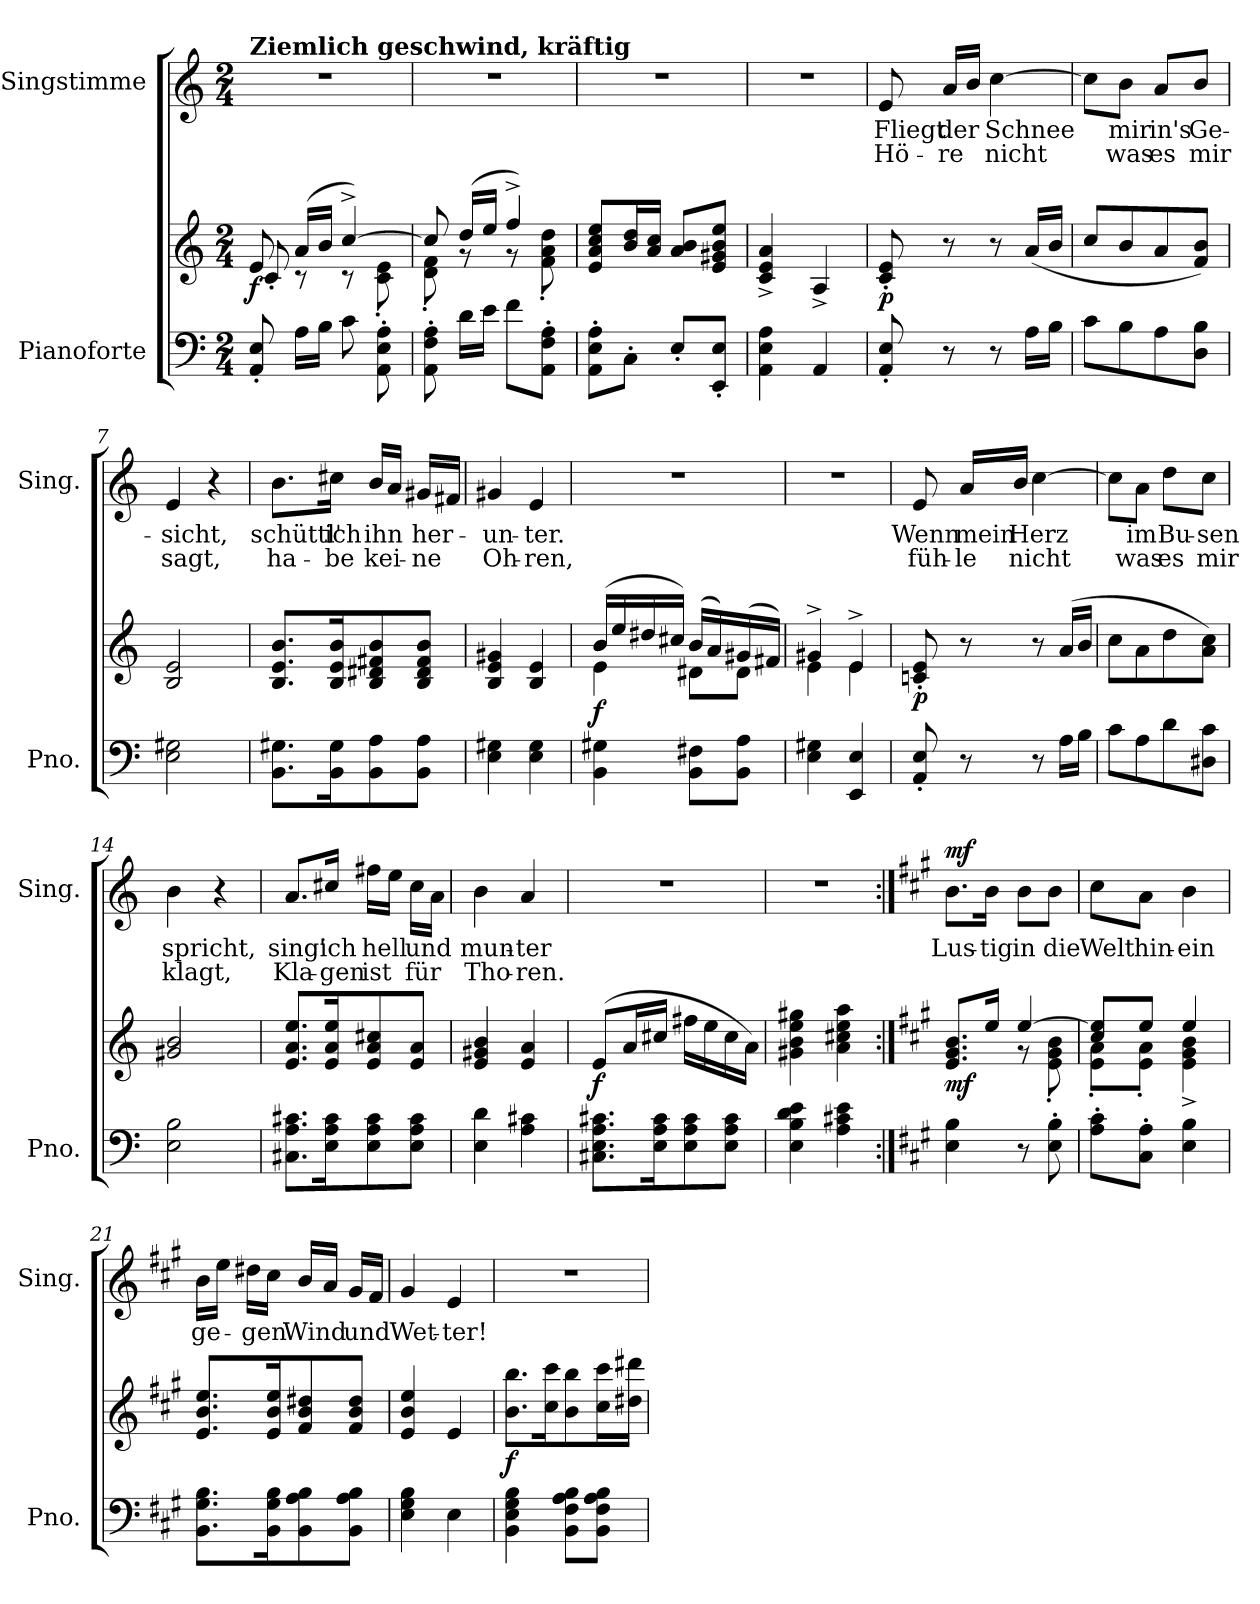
**kern	**kern	**dynam	**kern	**text	**text	**dynam
*part2	*part2	*part2	*part1	*part1	*part1	*part1
*staff3	*staff2	*staff2/3	*staff1	*staff1	*staff1	*staff1
*I"Pianoforte	*	*	*I"Singstimme	*	*	*
*I'Pno.	*	*	*I'Sing.	*	*	*
*clefF4	*clefG2	*	*clefG2	*	*	*
*k[]	*k[]	*	*k[]	*	*	*
*M2/4	*M2/4	*	*M2/4	*	*	*
*MM90	*MM90	*	*MM90	*	*	*
=1	=1	=1	=1	=1	=1	=1
*	*^	*	*	*	*	*
!	!	!	!	!LO:TX:a:B:t=Ziemlich geschwind, kräftig	!	!	!
!	!	!	!LO:DY:b	!	!	!	!
8AA/' 8E/'	8e/	8c'/	f	2r	.	.	.
16A\LL	(>16a/LL	8r	.	.	.	.	.
16B\JJ	16b/JJ	.	.	.	.	.	.
8c\	[4cc^/)	8r	.	.	.	.	.
8AA\' 8E\' 8A\'	.	8c\' 8e\'	.	.	.	.	.
=2	=2	=2	=2	=2	=2	=2	=2
8AA\' 8F\' 8A\'	8cc/]	8d\' 8f\'	.	2r	.	.	.
16d\LL	(>16dd/LL	8r	.	.	.	.	.
16e\JJ	16ee/JJ	.	.	.	.	.	.
8f\L	4ff^/)	8r	.	.	.	.	.
8AA\' 8F\' 8A\'J	.	8f\' 8a\' 8dd\'	.	.	.	.	.
*	*v	*v	*	*	*	*	*
=3	=3	=3	=3	=3	=3	=3
8AA\' 8E\' 8A\'L	8e/ 8a/ 8cc/ 8ee/L	.	2r	.	.	.
8C'\J	16b/ 16dd/L	.	.	.	.	.
.	16a/ 16cc/JJ	.	.	.	.	.
8E'/L	8a/ 8b/L	.	.	.	.	.
8EE/' 8E/'J	8e/ 8g#X/ 8b/ 8ee/J	.	.	.	.	.
=4	=4	=4	=4	=4	=4	=4
4AA\ 4E\ 4A\	4c/^ 4e/^ 4a/^	.	2r	.	.	.
4AA/	4A^/	.	.	.	.	.
=5	=5	=5	=5	=5	=5	=5
!	!	!LO:DY:b	!	!LO:LY:b	!LO:LY:b	!
8AA/' 8E/'	8c/' 8e/'	p	8e/	Fliegt	Hö-	.
!	!	!	!	!LO:LY:b	!LO:LY:b	!
8r	8r	.	16a/LL	der	-re	.
.	.	.	16b/JJ	.	.	.
!	!	!	!	!LO:LY:b	!LO:LY:b	!
8r	8r	.	[4cc\	-Schnee	nicht	.
16A\LL	(<16a/LL	.	.	.	.	.
16B\JJ	16b/JJ	.	.	.	.	.
=6	=6	=6	=6	=6	=6	=6
8c\L	8cc/L	.	8cc\L]	.	.	.
!	!	!	!	!LO:LY:b	!LO:LY:b	!
8B\	8b/	.	8b\J	mir	was	.
!	!	!	!	!LO:LY:b	!LO:LY:b	!
8A\	8a/	.	8a/L	in's	es	.
!	!	!	!	!LO:LY:b	!LO:LY:b	!
8D\ 8B\J	8f/ 8b/J)	.	8b/J	Ge-	mir	.
=7	=7	=7	=7	=7	=7	=7
!	!	!	!	!LO:LY:b	!LO:LY:b	!
2E\ 2G#X\	2B/ 2e/	.	4e/	-sicht,	sagt,	.
.	.	.	4r	.	.	.
!!LO:LB:g=z
=8	=8	=8	=8	=8	=8	=8
!	!	!	!	!LO:LY:b	!LO:LY:b	!
8.BB\ 8.G#X\L	8.B/ 8.e/ 8.b/L	.	8.b\L	schüttl'	ha-	.
!	!	!	!	!LO:LY:b	!LO:LY:b	!
16BB\ 16G#\K	16B/ 16e/ 16b/K	.	16cc#X\Jk	ich	-be	.
!	!	!	!	!LO:LY:b	!LO:LY:b	!
8BB\ 8A\	8B/ 8d#X/ 8f#X/ 8b/	.	16b/LL	ihn	kei-	.
.	.	.	16a/JJ	.	.	.
!	!	!	!	!LO:LY:b	!LO:LY:b	!
8BB\ 8A\J	8B/ 8d#/ 8f#/ 8b/J	.	16g#X/LL	her-	-ne	.
.	.	.	16f#X/JJ	.	.	.
=9	=9	=9	=9	=9	=9	=9
!	!	!	!	!LO:LY:b	!LO:LY:b	!
4E\ 4G#X\	4B/ 4e/ 4g#X/	.	4g#X/	-un-	Oh-	.
!	!	!	!	!LO:LY:b	!LO:LY:b	!
4E\ 4G#\	4B/ 4e/	.	4e/	-ter.	-ren,	.
=10	=10	=10	=10	=10	=10	=10
*	*^	*	*	*	*	*
!	!	!	!LO:DY:b	!	!	!	!
4BB\ 4G#X\	(>16b/LL	4e\	f	2r	.	.	.
.	16ee/	.	.	.	.	.	.
.	16dd#X/	.	.	.	.	.	.
.	16cc#X/JJ)	.	.	.	.	.	.
8BB\ 8F#X\L	(>16b/LL	8d#X\L	.	.	.	.	.
.	16a/)	.	.	.	.	.	.
8BB\ 8A\J	(>16g#X/	8d#\J	.	.	.	.	.
.	16f#X/JJ)	.	.	.	.	.	.
=11	=11	=11	=11	=11	=11	=11	=11
4E\ 4G#X\	4g#X^/	4e\	.	2r	.	.	.
4EE/ 4E/	4e^/	4e\	.	.	.	.	.
=12	=12	=12	=12	=12	=12	=12	=12
!	!	!	!LO:DY:b	!	!LO:LY:b	!LO:LY:b	!
*	*v	*v	*	*	*	*	*
8AA/' 8E/'	8cn/' 8e/'	p	8e/	Wenn	füh-	.
!	!	!	!	!LO:LY:b	!LO:LY:b	!
8r	8r	.	16a/LL	mein	-le	.
!	!	!	!	!LO:LY:b	!LO:LY:b	!
.	.	.	16b/JJ	Herz	nicht	.
8r	8r	.	[4cc\	.	.	.
16A\LL	(>16a/LL	.	.	.	.	.
16B\JJ	16b/JJ	.	.	.	.	.
!!LO:LB:g=z
=13	=13	=13	=13	=13	=13	=13
8c\L	8cc\L	.	8cc\L]	.	.	.
!	!	!	!	!LO:LY:b	!LO:LY:b	!
8A\	8a\	.	8a\J	im	was	.
!	!	!	!	!LO:LY:b	!LO:LY:b	!
8d\	8dd\	.	8dd\L	Bu-	es	.
!	!	!	!	!LO:LY:b	!LO:LY:b	!
8D#X\ 8c\J	8a\ 8cc\J)	.	8cc\J	-sen	mir	.
=14	=14	=14	=14	=14	=14	=14
!	!	!	!	!LO:LY:b	!LO:LY:b	!
2E\ 2B\	2g#X/ 2b/	.	4b\	spricht,	klagt,	.
.	.	.	4r	.	.	.
=15	=15	=15	=15	=15	=15	=15
!	!	!	!	!LO:LY:b	!LO:LY:b	!
8.C#X\ 8.A\ 8.c#X\L	8.e/ 8.a/ 8.ee/L	.	8.a/L	sing'	Kla-	.
!	!	!	!	!LO:LY:b	!LO:LY:b	!
16E\ 16A\ 16c#\K	16e/ 16a/ 16ee/K	.	16cc#X/Jk	ich	-gen	.
!	!	!	!	!LO:LY:b	!LO:LY:b	!
8E\ 8A\ 8c#\	8e/ 8a/ 8cc#X/	.	16ff#X\LL	hell	ist	.
.	.	.	16ee\JJ	.	.	.
!	!	!	!	!LO:LY:b	!LO:LY:b	!
8E\ 8A\ 8c#\J	8e/ 8a/J	.	16cc#\LL	und	für	.
.	.	.	16a\JJ	.	.	.
=16	=16	=16	=16	=16	=16	=16
!	!	!	!	!LO:LY:b	!LO:LY:b	!
4E\ 4d\	4e/ 4g#X/ 4b/	.	4b\	mun-	Tho-	.
!	!	!	!	!LO:LY:b	!LO:LY:b	!
4A\ 4c#X\	4e/ 4a/	.	4a/	-ter	-ren.	.
=17	=17	=17	=17	=17	=17	=17
!	!	!LO:DY:b	!	!	!	!
8.C#X\ 8.E\ 8.A\ 8.c#X\L	(>8e/L	f	2r	.	.	.
.	16a/L	.	.	.	.	.
16E\ 16A\ 16c#\K	16cc#X/JJ	.	.	.	.	.
8E\ 8A\ 8c#\	16ff#X\LL	.	.	.	.	.
.	16ee\	.	.	.	.	.
8E\ 8A\ 8c#\J	16cc#\	.	.	.	.	.
.	16a\JJ)	.	.	.	.	.
=18	=18	=18	=18	=18	=18	=18
4E\ 4B\ 4d\ 4e\	4g#X\ 4b\ 4ee\ 4gg#X\	.	2r	.	.	.
4A\ 4c#X\ 4e\	4a\ 4cc#X\ 4ee\ 4aa\	.	.	.	.	.
!!LO:PB:g=z
=19:|!	=19:|!	=19:|!	=19:|!	=19:|!	=19:|!	=19:|!
*k[f#c#g#]	*k[f#c#g#]	*	*k[f#c#g#]	*	*	*
*	*^	*	*	*	*	*
!	!	!	!LO:DY:b	!	!LO:LY:b	!	!LO:DY:a
4E\ 4B\	8.e/ 8.g#/ 8.b/L	4rgyy	mf	8.b\L	Lus-	.	mf
!	!	!	!	!	!LO:LY:b	!	!
.	16ee/Jk	.	.	16b\Jk	-tig	.	.
!	!	!	!	!	!LO:LY:b	!	!
8r	[4ee/	8r	.	8b\L	in	.	.
!	!	!	!	!	!LO:LY:b	!	!
8E\' 8B\'	.	8e\' 8g#\' 8b\'	.	8b\J	die	.	.
=20	=20	=20	=20	=20	=20	=20	=20
!	!	!	!	!	!LO:LY:b	!	!
8A\' 8c#\'L	8cc#/ 8ee/]L	8e\' 8a\'L	.	8cc#\L	Welt	.	.
!	!	!	!	!	!LO:LY:b	!	!
8C#\' 8A\'J	8ee/J	8e\' 8a\'J	.	8a\J	hin-	.	.
!	!	!	!	!	!LO:LY:b	!	!
4E\ 4B\	4ee/	4e\^ 4g#\^ 4b\^	.	4b\	-ein	.	.
=21	=21	=21	=21	=21	=21	=21	=21
!	!	!	!	!	!LO:LY:b	!	!
*	*v	*v	*	*	*	*	*
8.BB\ 8.G#\ 8.B\L	8.e/ 8.b/ 8.ee/L	.	16b\LL	ge-	.	.
.	.	.	16ee\JJ	.	.	.
!	!	!	!	!LO:LY:b	!	!
.	.	.	16dd#X\LL	-gen	.	.
16BB\ 16G#\ 16B\K	16e/ 16b/ 16ee/K	.	16cc#\JJ	.	.	.
!	!	!	!	!LO:LY:b	!	!
8BB\ 8A\ 8B\	8f#/ 8b/ 8dd#X/	.	16b/LL	Wind	.	.
.	.	.	16a/JJ	.	.	.
!	!	!	!	!LO:LY:b	!	!
8BB\ 8A\ 8B\J	8f#/ 8b/ 8dd#/J	.	16g#/LL	und	.	.
.	.	.	16f#/JJ	.	.	.
=22	=22	=22	=22	=22	=22	=22
!	!	!	!	!LO:LY:b	!	!
4E\ 4G#\ 4B\	4e/ 4b/ 4ee/	.	4g#/	Wet-	.	.
!	!	!	!	!LO:LY:b	!	!
4E\	4e/	.	4e/	-ter!	.	.
=23	=23	=23	=23	=23	=23	=23
!	!	!LO:DY:b	!	!	!	!
4BB\ 4E\ 4G#\ 4B\	8.b\ 8.bb\L	f	2r	.	.	.
.	16cc#\ 16ccc#\K	.	.	.	.	.
8BB\ 8F#\ 8A\ 8B\L	8b\ 8bb\	.	.	.	.	.
8BB\ 8F#\ 8A\ 8B\J	16cc#\ 16ccc#\L	.	.	.	.	.
.	16dd#X\ 16ddd#X\JJ	.	.	.	.	.
=	=	=	=	=	=	=
*-	*-	*-	*-	*-	*-	*-
